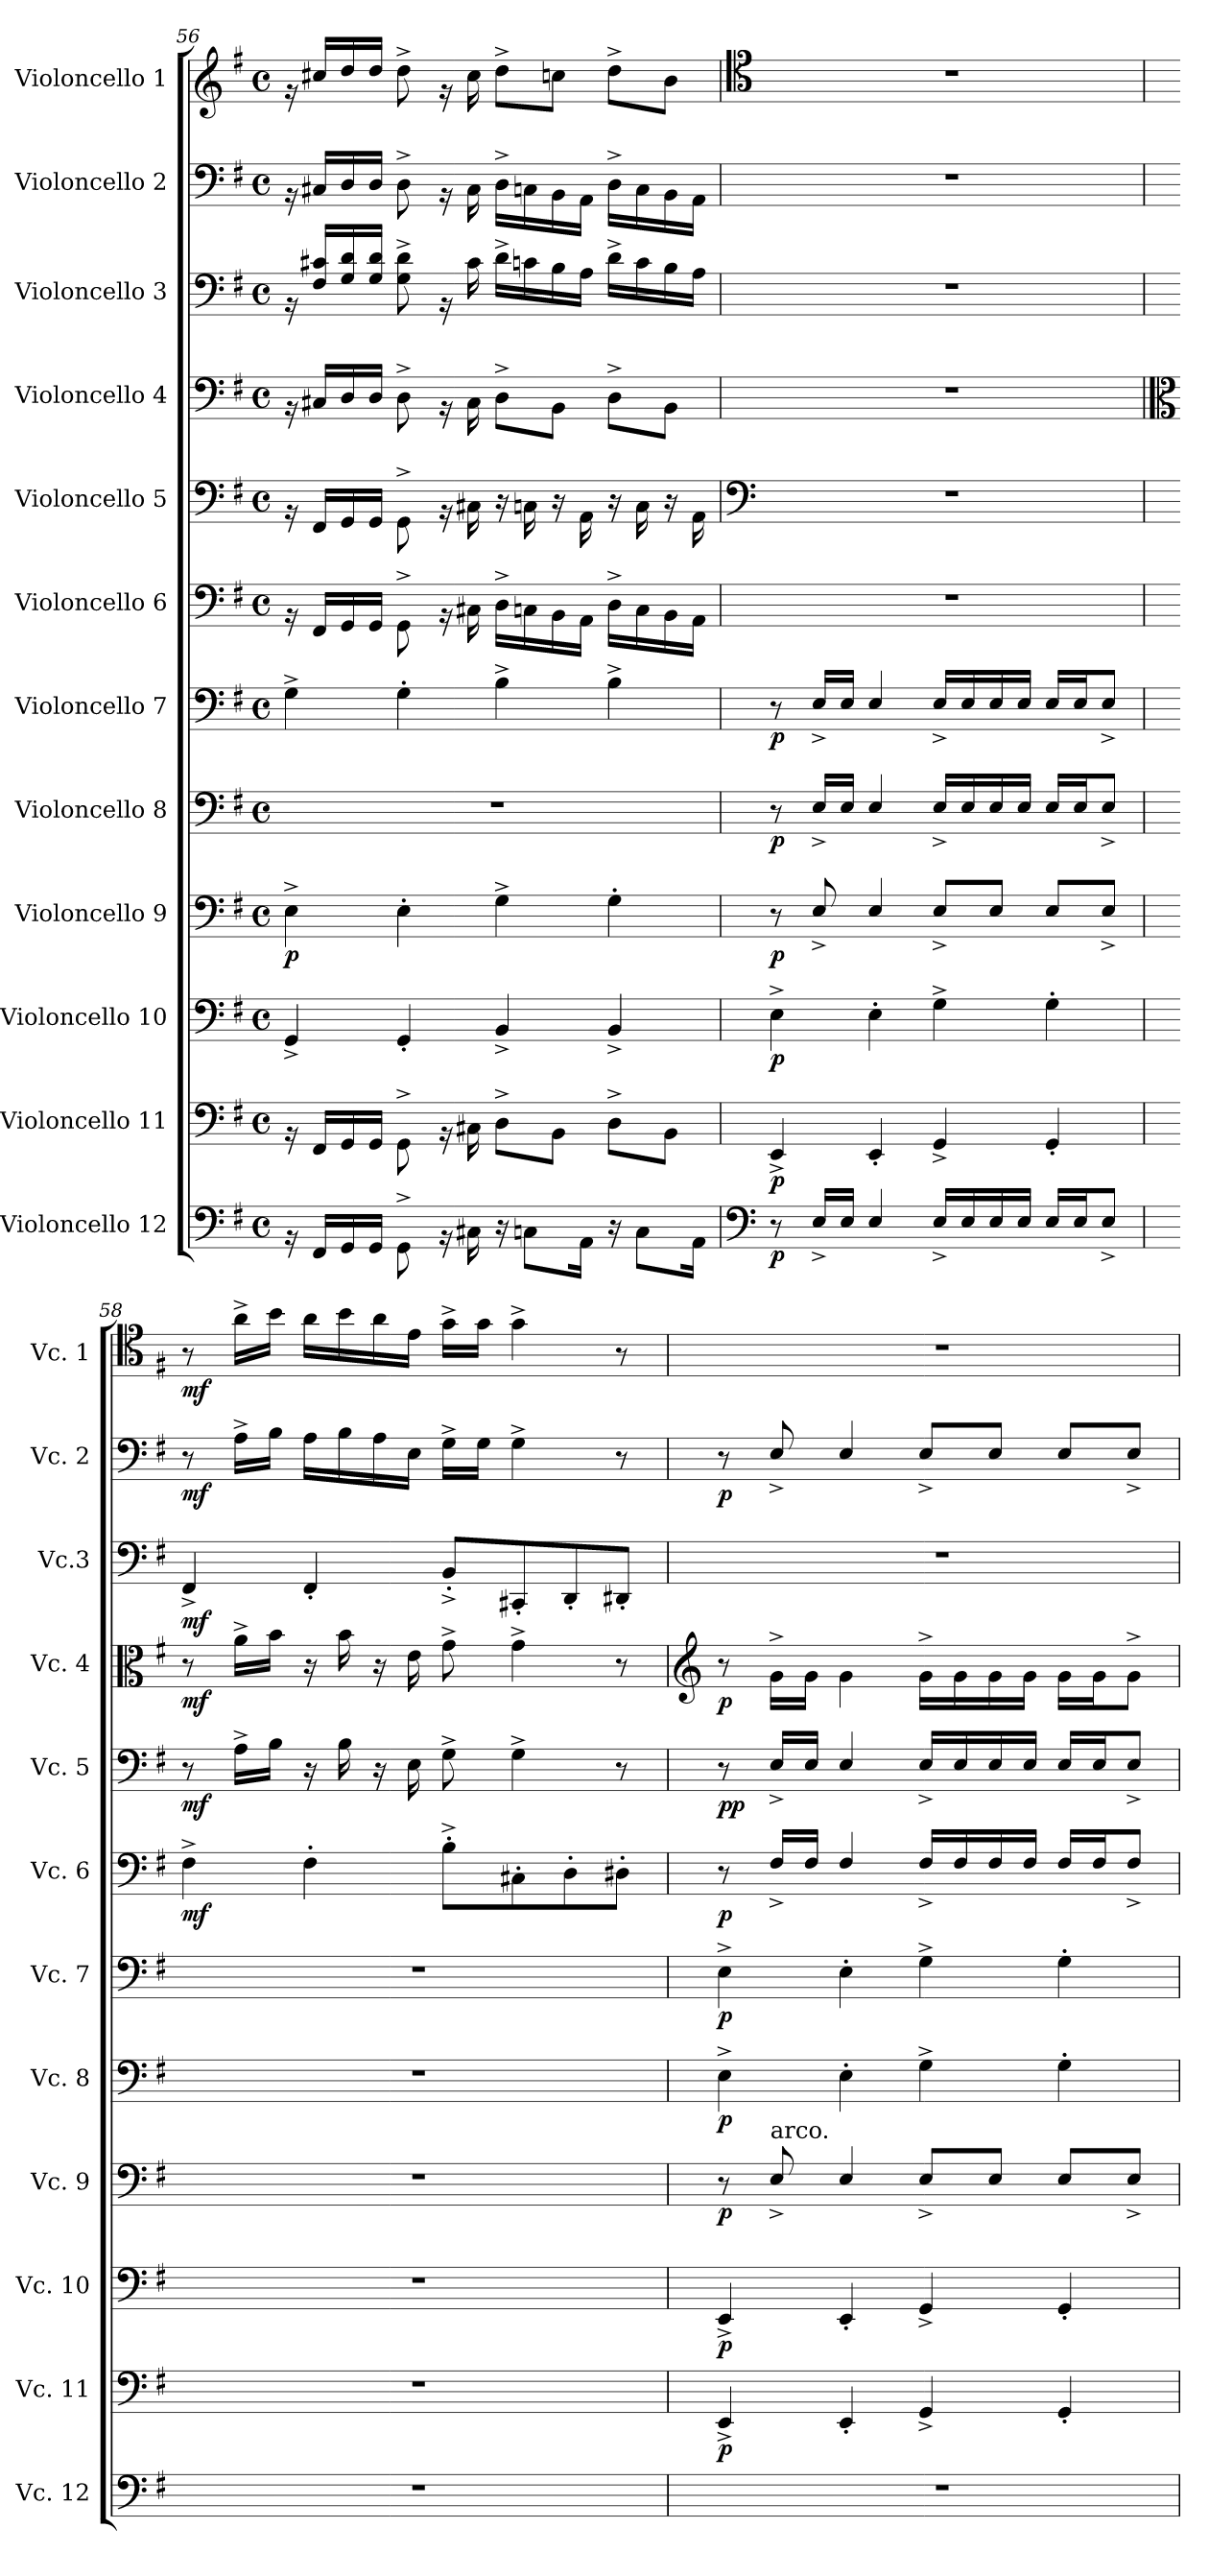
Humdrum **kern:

**kern	**dynam	**kern	**dynam	**kern	**dynam	**kern	**dynam	**kern	**dynam	**kern	**dynam	**kern	**dynam	**kern	**dynam	**kern	**dynam	**kern	**dynam	**kern	**dynam	**kern	**dynam
*part12	*part12	*part11	*part11	*part10	*part10	*part9	*part9	*part8	*part8	*part7	*part7	*part6	*part6	*part5	*part5	*part4	*part4	*part3	*part3	*part2	*part2	*part1	*part1
*staff12	*staff12	*staff11	*staff11	*staff10	*staff10	*staff9	*staff9	*staff8	*staff8	*staff7	*staff7	*staff6	*staff6	*staff5	*staff5	*staff4	*staff4	*staff3	*staff3	*staff2	*staff2	*staff1	*staff1
*I"Violoncello 12	*	*I"Violoncello 11	*	*I"Violoncello 10	*	*I"Violoncello 9	*	*I"Violoncello 8	*	*I"Violoncello 7	*	*I"Violoncello 6	*	*I"Violoncello 5	*	*I"Violoncello 4	*	*I"Violoncello 3	*	*I"Violoncello 2	*	*I"Violoncello 1	*
*I'Vc. 12	*	*I'Vc. 11	*	*I'Vc. 10	*	*I'Vc. 9	*	*I'Vc. 8	*	*I'Vc. 7	*	*I'Vc. 6	*	*I'Vc. 5	*	*I'Vc. 4	*	*I'Vc.3	*	*I'Vc. 2	*	*I'Vc. 1	*
*clefF4	*	*clefF4	*	*clefF4	*	*clefF4	*	*clefF4	*	*clefF4	*	*clefF4	*	*clefF4	*	*clefF4	*	*clefF4	*	*clefF4	*	*clefG2	*
*k[f#]	*	*k[f#]	*	*k[f#]	*	*k[f#]	*	*k[f#]	*	*k[f#]	*	*k[f#]	*	*k[f#]	*	*k[f#]	*	*k[f#]	*	*k[f#]	*	*k[f#]	*
*M4/4	*	*M4/4	*	*M4/4	*	*M4/4	*	*M4/4	*	*M4/4	*	*M4/4	*	*M4/4	*	*M4/4	*	*M4/4	*	*M4/4	*	*M4/4	*
*met(c)	*	*met(c)	*	*met(c)	*	*met(c)	*	*met(c)	*	*met(c)	*	*met(c)	*	*met(c)	*	*met(c)	*	*met(c)	*	*met(c)	*	*met(c)	*
=56	=56	=56	=56	=56	=56	=56	=56	=56	=56	=56	=56	=56	=56	=56	=56	=56	=56	=56	=56	=56	=56	=56	=56
!	!	!	!	!	!	!	!LO:DY:b	!	!	!	!	!	!	!	!	!	!	!	!	!	!	!	!
16rBB	.	16rBB	.	4GG^/	.	4E^\	p	1r	.	4G^\	.	16rBB	.	16rBB	.	16rBB	.	16rBB	.	16rBB	.	16rg	.
16FF#/LL	.	16FF#/LL	.	.	.	.	.	.	.	.	.	16FF#/LL	.	16FF#/LL	.	16C#X/LL	.	16F#/ 16c#X/LL	.	16C#X/LL	.	16cc#X/LL	.
16GG/	.	16GG/	.	.	.	.	.	.	.	.	.	16GG/	.	16GG/	.	16D/	.	16G/ 16d/	.	16D/	.	16dd/	.
16GG/JJ	.	16GG/JJ	.	.	.	.	.	.	.	.	.	16GG/JJ	.	16GG/JJ	.	16D/JJ	.	16G/ 16d/JJ	.	16D/JJ	.	16dd/JJ	.
8GG^\	.	8GG^\	.	4GG'/	.	4E'\	.	.	.	4G'\	.	8GG^\	.	8GG^\	.	8D^\	.	8G\^ 8d\^	.	8D^\	.	8dd^\	.
16rBB	.	16rBB	.	.	.	.	.	.	.	.	.	16rBB	.	16rBB	.	16rBB	.	16rBB	.	16rBB	.	16rg	.
16C#X\	.	16C#X\	.	.	.	.	.	.	.	.	.	16C#X\	.	16C#X\	.	16C#\	.	16c#\	.	16C#\	.	16cc#\	.
16r	.	8D^\L	.	4BB^/	.	4G^\	.	.	.	4B^\	.	16D^\LL	.	16r	.	8D^\L	.	16d^\LL	.	16D^\LL	.	8dd^\L	.
8Cn\L	.	.	.	.	.	.	.	.	.	.	.	16Cn\	.	16Cn\	.	.	.	16cn\	.	16Cn\	.	.	.
.	.	8BB\J	.	.	.	.	.	.	.	.	.	16BB\	.	16r	.	8BB\J	.	16B\	.	16BB\	.	8ccn\J	.
16AA\Jk	.	.	.	.	.	.	.	.	.	.	.	16AA\JJ	.	16AA\	.	.	.	16A\JJ	.	16AA\JJ	.	.	.
16r	.	8D^\L	.	4BB^/	.	4G'\	.	.	.	4B^\	.	16D^\LL	.	16r	.	8D^\L	.	16d^\LL	.	16D^\LL	.	8dd^\L	.
8C\L	.	.	.	.	.	.	.	.	.	.	.	16C\	.	16C\	.	.	.	16c\	.	16C\	.	.	.
.	.	8BB\J	.	.	.	.	.	.	.	.	.	16BB\	.	16r	.	8BB\J	.	16B\	.	16BB\	.	8b\J	.
16AA\Jk	.	.	.	.	.	.	.	.	.	.	.	16AA\JJ	.	16AA\	.	.	.	16A\JJ	.	16AA\JJ	.	.	.
=57	=57	=57	=57	=57	=57	=57	=57	=57	=57	=57	=57	=57	=57	=57	=57	=57	=57	=57	=57	=57	=57	=57	=57
*clefF4	*	*	*	*	*	*	*	*	*	*	*	*	*	*clefF4	*	*	*	*	*	*	*	*clefC4	*
!	!LO:DY:b	!	!LO:DY:b	!	!LO:DY:b	!	!LO:DY:b	!	!LO:DY:b	!	!LO:DY:b	!	!	!	!	!	!	!	!	!	!	!	!
8r	p	4EE^/	p	4E^\	p	8r	p	8r	p	8r	p	1r	.	1r	.	1r	.	1r	.	1r	.	1r	.
16E^/LL	.	.	.	.	.	8E^/	.	16E^/LL	.	16E^/LL	.	.	.	.	.	.	.	.	.	.	.	.	.
16E/JJ	.	.	.	.	.	.	.	16E/JJ	.	16E/JJ	.	.	.	.	.	.	.	.	.	.	.	.	.
4E/	.	4EE'/	.	4E'\	.	4E/	.	4E/	.	4E/	.	.	.	.	.	.	.	.	.	.	.	.	.
16E^/LL	.	4GG^/	.	4G^\	.	8E^/L	.	16E^/LL	.	16E^/LL	.	.	.	.	.	.	.	.	.	.	.	.	.
16E/	.	.	.	.	.	.	.	16E/	.	16E/	.	.	.	.	.	.	.	.	.	.	.	.	.
16E/	.	.	.	.	.	8E/J	.	16E/	.	16E/	.	.	.	.	.	.	.	.	.	.	.	.	.
16E/JJ	.	.	.	.	.	.	.	16E/JJ	.	16E/JJ	.	.	.	.	.	.	.	.	.	.	.	.	.
16E/LL	.	4GG'/	.	4G'\	.	8E/L	.	16E/LL	.	16E/LL	.	.	.	.	.	.	.	.	.	.	.	.	.
16E/J	.	.	.	.	.	.	.	16E/J	.	16E/J	.	.	.	.	.	.	.	.	.	.	.	.	.
8E^/J	.	.	.	.	.	8E^/J	.	8E^/J	.	8E^/J	.	.	.	.	.	.	.	.	.	.	.	.	.
!!LO:PB:g=z
=58	=58	=58	=58	=58	=58	=58	=58	=58	=58	=58	=58	=58	=58	=58	=58	=58	=58	=58	=58	=58	=58	=58	=58
*	*	*	*	*	*	*	*	*	*	*	*	*	*	*	*	*clefC3	*	*	*	*	*	*	*
!	!	!	!	!	!	!	!	!	!	!	!	!	!LO:DY:b	!	!LO:DY:b	!	!LO:DY:b	!	!LO:DY:b	!	!LO:DY:b	!	!LO:DY:b
1r	.	1r	.	1r	.	1r	.	1r	.	1r	.	4F#^\	mf	8r	mf	8r	mf	4FF#^/	mf	8r	mf	8r	mf
.	.	.	.	.	.	.	.	.	.	.	.	.	.	16A^\LL	.	16a^\LL	.	.	.	16A^\LL	.	16a^\LL	.
.	.	.	.	.	.	.	.	.	.	.	.	.	.	16B\JJ	.	16b\JJ	.	.	.	16B\JJ	.	16b\JJ	.
.	.	.	.	.	.	.	.	.	.	.	.	4F#'\	.	16r	.	16r	.	4FF#'/	.	16A\LL	.	16a\LL	.
.	.	.	.	.	.	.	.	.	.	.	.	.	.	16B\	.	16b\	.	.	.	16B\	.	16b\	.
.	.	.	.	.	.	.	.	.	.	.	.	.	.	16r	.	16r	.	.	.	16A\	.	16a\	.
.	.	.	.	.	.	.	.	.	.	.	.	.	.	16E\	.	16e\	.	.	.	16E\JJ	.	16e\JJ	.
.	.	.	.	.	.	.	.	.	.	.	.	8B^'\L	.	8G^\	.	8g^\	.	8BB^'/L	.	16G^\LL	.	16g^\LL	.
.	.	.	.	.	.	.	.	.	.	.	.	.	.	.	.	.	.	.	.	16G\JJ	.	16g\JJ	.
.	.	.	.	.	.	.	.	.	.	.	.	8C#X'\	.	4G^\	.	4g^\	.	8CC#X'/	.	4G^\	.	4g^\	.
.	.	.	.	.	.	.	.	.	.	.	.	8D'\	.	.	.	.	.	8DD'/	.	.	.	.	.
.	.	.	.	.	.	.	.	.	.	.	.	8D#X'\J	.	8r	.	8r	.	8DD#X'/J	.	8r	.	8r	.
=59	=59	=59	=59	=59	=59	=59	=59	=59	=59	=59	=59	=59	=59	=59	=59	=59	=59	=59	=59	=59	=59	=59	=59
*	*	*	*	*	*	*	*	*	*	*	*	*	*	*	*	*clefG2	*	*	*	*	*	*	*
!	!	!	!LO:DY:b	!	!LO:DY:b	!	!LO:DY:b	!	!LO:DY:b	!	!LO:DY:b	!	!LO:DY:b	!	!LO:DY:b	!	!	!	!	!	!	!	!
!	!	!	!	!	!	!	!	!	!	!	!	!	!	!	!LO:DY:n=1:b	!	!LO:DY:b	!	!	!	!LO:DY:b	!	!
1r	.	4EE^/	p	4EE^/	p	8r	p	4E^\	p	4E^\	p	8r	p	8r	p p	8r	p	1r	.	8r	p	1r	.
!	!	!	!	!	!	!LO:TX:a:t=arco.	!	!	!	!	!	!	!	!	!	!	!	!	!	!	!	!	!
.	.	.	.	.	.	8E^/	.	.	.	.	.	16F#^/LL	.	16E^/LL	.	16g^\LL	.	.	.	8E^/	.	.	.
.	.	.	.	.	.	.	.	.	.	.	.	16F#/JJ	.	16E/JJ	.	16g\JJ	.	.	.	.	.	.	.
.	.	4EE'/	.	4EE'/	.	4E/	.	4E'\	.	4E'\	.	4F#/	.	4E/	.	4g\	.	.	.	4E/	.	.	.
.	.	4GG^/	.	4GG^/	.	8E^/L	.	4G^\	.	4G^\	.	16F#^/LL	.	16E^/LL	.	16g^\LL	.	.	.	8E^/L	.	.	.
.	.	.	.	.	.	.	.	.	.	.	.	16F#/	.	16E/	.	16g\	.	.	.	.	.	.	.
.	.	.	.	.	.	8E/J	.	.	.	.	.	16F#/	.	16E/	.	16g\	.	.	.	8E/J	.	.	.
.	.	.	.	.	.	.	.	.	.	.	.	16F#/JJ	.	16E/JJ	.	16g\JJ	.	.	.	.	.	.	.
.	.	4GG'/	.	4GG'/	.	8E/L	.	4G'\	.	4G'\	.	16F#/LL	.	16E/LL	.	16g\LL	.	.	.	8E/L	.	.	.
.	.	.	.	.	.	.	.	.	.	.	.	16F#/J	.	16E/J	.	16g\J	.	.	.	.	.	.	.
.	.	.	.	.	.	8E^/J	.	.	.	.	.	8F#^/J	.	8E^/J	.	8g^\J	.	.	.	8E^/J	.	.	.
=	=	=	=	=	=	=	=	=	=	=	=	=	=	=	=	=	=	=	=	=	=	=	=
*-	*-	*-	*-	*-	*-	*-	*-	*-	*-	*-	*-	*-	*-	*-	*-	*-	*-	*-	*-	*-	*-	*-	*-
